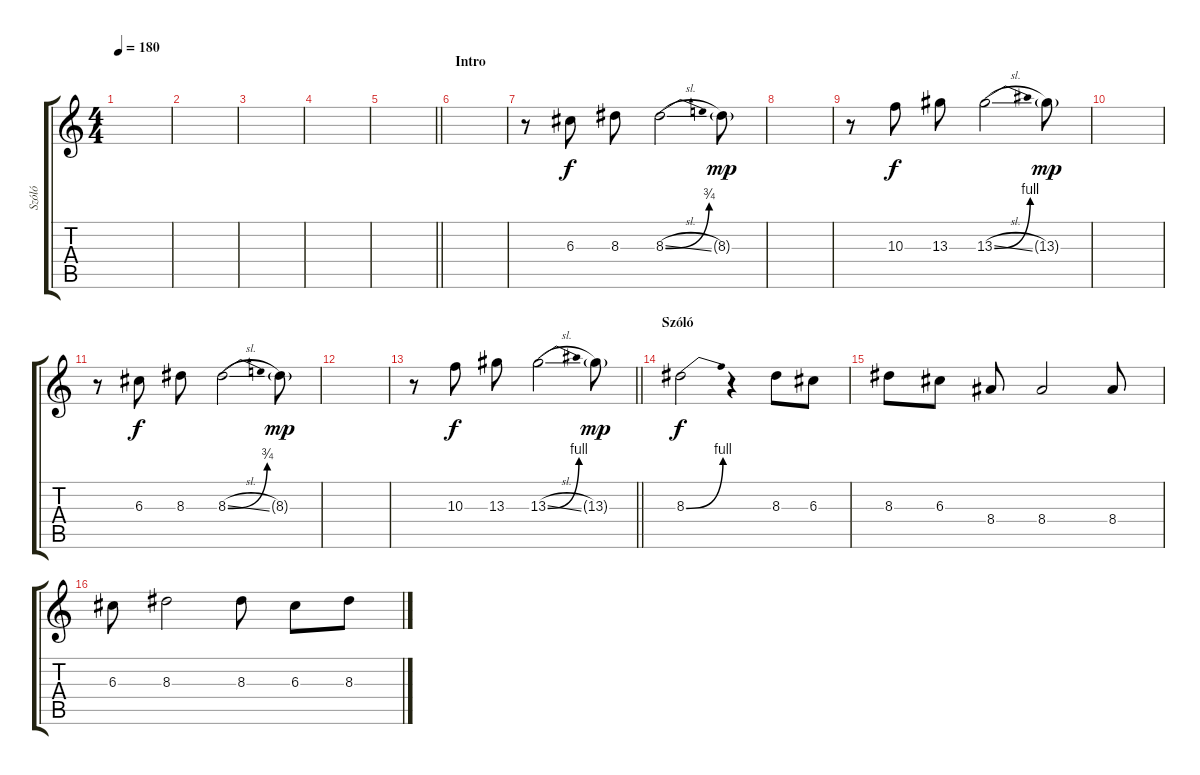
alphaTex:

\track ("Szóló" "Szóló") {instrument overdrivenguitar}
\staff {score tabs}
\tuning (E4 B3 G3 D3 A2 E2) {hide}
\ts (4 4)
\tempo 180
\clef g2
\ks c
|
|
|
|
\barLineRight lightlight
|
\section ("" "Intro")
|
r.8 6.3.8 8.3.8 8.3{be (bend 0 0 60 3) sl}.2 8.3{g}.8{dy mp} |
|
r.8 10.3.8{dy f} 13.3.8 13.3{be (bend 0 0 60 4) sl}.2 13.3{g}.8{dy mp} |
|
r.8 6.3.8{dy f} 8.3.8 8.3{be (bend 0 0 60 3) sl}.2 8.3{g}.8{dy mp} |
|
\barLineRight lightlight
r.8 10.3.8{dy f} 13.3.8 13.3{be (bend 0 0 60 4) sl}.2 13.3{g}.8{dy mp} |
\section ("" "Szóló")
8.3{be (bend 0 0 60 4)}.2{dy f} r.4 8.3.8 6.3.8 |
8.3.8 6.3.8 8.4.8 8.4.2 8.4.8 |
6.3.8 8.3.2 8.3.8 6.3.8 8.3.8
